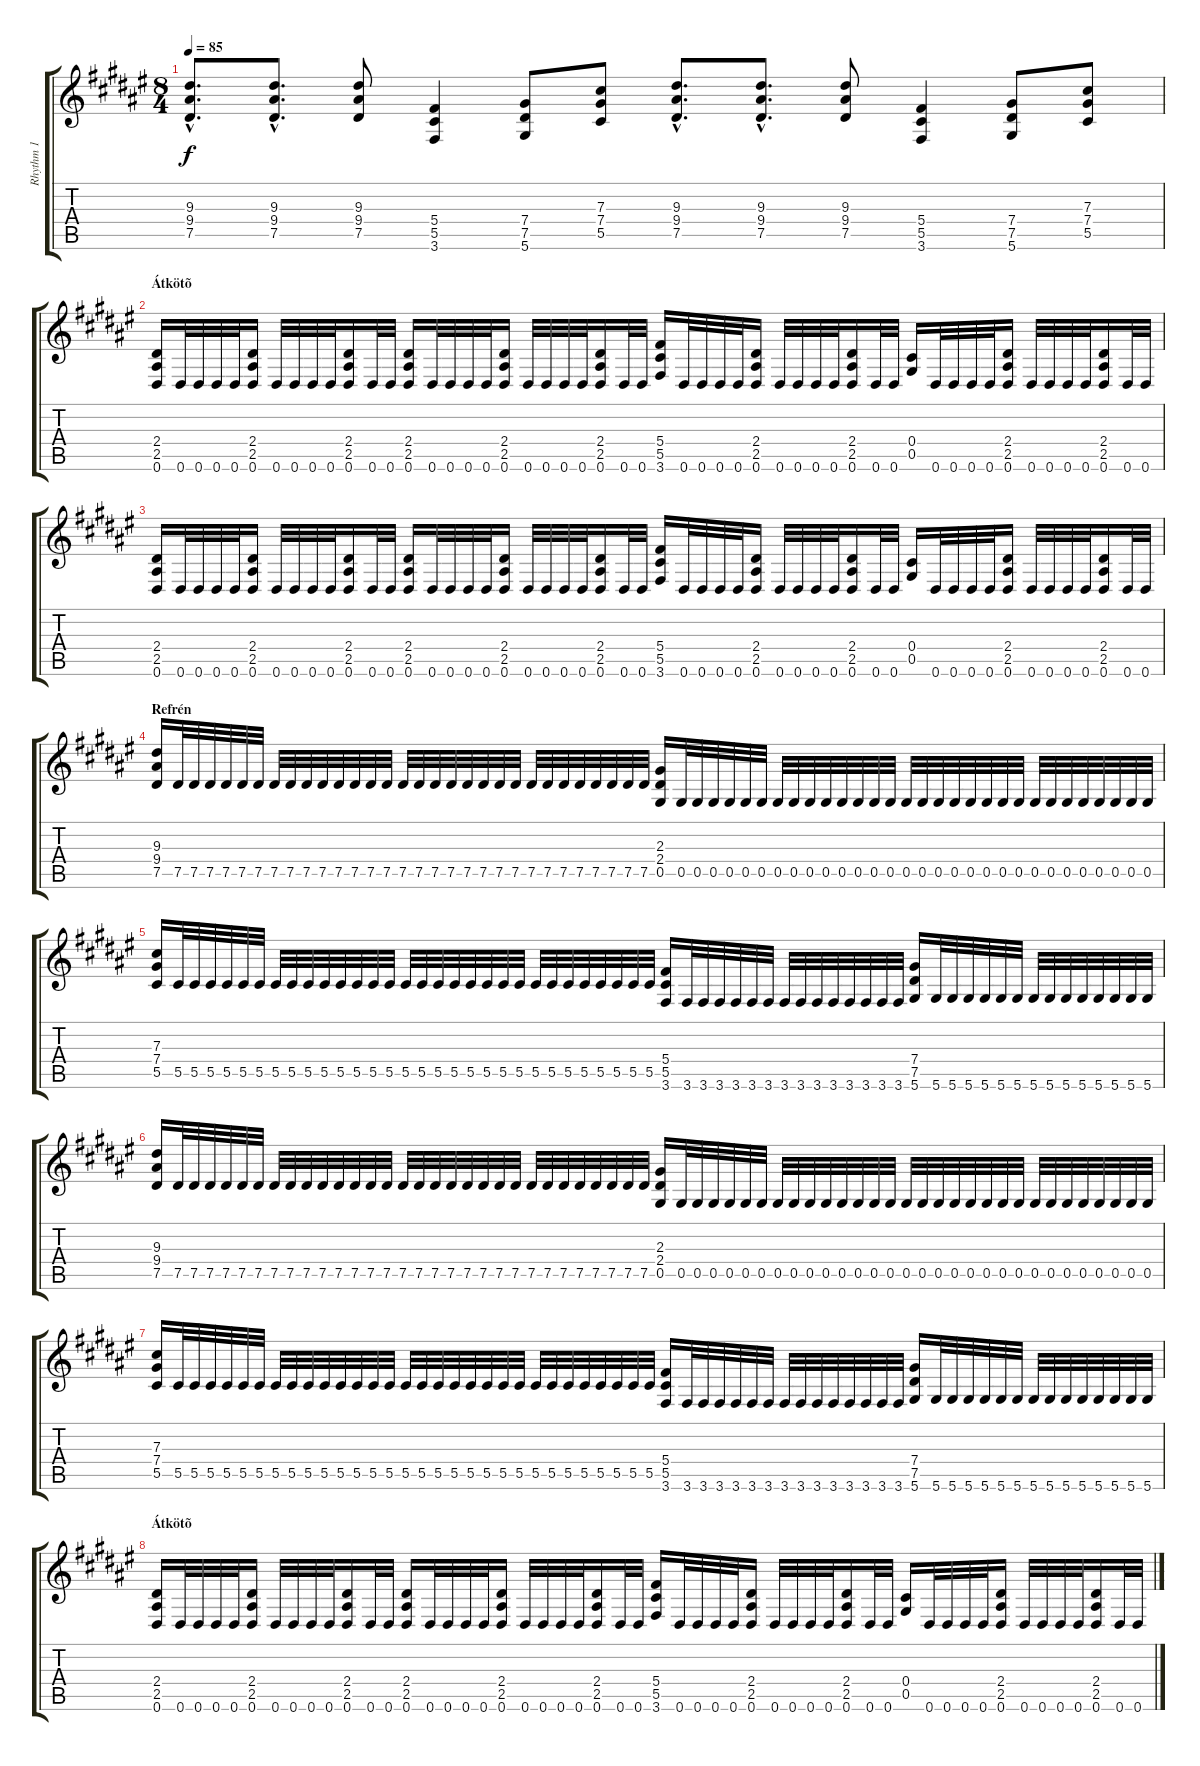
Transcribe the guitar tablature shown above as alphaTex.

\track ("Rhythm 1" "Rhythm 1") {instrument overdrivenguitar}
\staff {score tabs}
\tuning (Eb4 Bb3 Gb3 Db3 Ab2 Eb2) {hide}
\ts (8 4)
\tempo 85
\clef g2
\ks d#minor
(9.3{hac} 9.4{hac} 7.5{hac}).8{d dy f} (9.3{hac} 9.4{hac} 7.5{hac}).8{d} (9.3 9.4 7.5).8 (5.4 5.5 3.6).4 (7.4 7.5 5.6).8 (7.3 7.4 5.5).8 (9.3{hac} 9.4{hac} 7.5{hac}).8{d} (9.3{hac} 9.4{hac} 7.5{hac}).8{d} (9.3 9.4 7.5).8 (5.4 5.5 3.6).4 (7.4 7.5 5.6).8 (7.3 7.4 5.5).8 |
\section ("" "Átkötõ")
(2.4 2.5 0.6).16 0.6.32 0.6.32 0.6.32 0.6.32 (2.4 2.5 0.6).16 0.6.32 0.6.32 0.6.32 0.6.32 (2.4 2.5 0.6).16 0.6.32 0.6.32 (2.4 2.5 0.6).16 0.6.32 0.6.32 0.6.32 0.6.32 (2.4 2.5 0.6).16 0.6.32 0.6.32 0.6.32 0.6.32 (2.4 2.5 0.6).16 0.6.32 0.6.32 (5.4 5.5 3.6).16 0.6.32 0.6.32 0.6.32 0.6.32 (2.4 2.5 0.6).16 0.6.32 0.6.32 0.6.32 0.6.32 (2.4 2.5 0.6).16 0.6.32 0.6.32 (0.4 0.5).16 0.6.32 0.6.32 0.6.32 0.6.32 (2.4 2.5 0.6).16 0.6.32 0.6.32 0.6.32 0.6.32 (2.4 2.5 0.6).16 0.6.32 0.6.32 |
(2.4 2.5 0.6).16 0.6.32 0.6.32 0.6.32 0.6.32 (2.4 2.5 0.6).16 0.6.32 0.6.32 0.6.32 0.6.32 (2.4 2.5 0.6).16 0.6.32 0.6.32 (2.4 2.5 0.6).16 0.6.32 0.6.32 0.6.32 0.6.32 (2.4 2.5 0.6).16 0.6.32 0.6.32 0.6.32 0.6.32 (2.4 2.5 0.6).16 0.6.32 0.6.32 (5.4 5.5 3.6).16 0.6.32 0.6.32 0.6.32 0.6.32 (2.4 2.5 0.6).16 0.6.32 0.6.32 0.6.32 0.6.32 (2.4 2.5 0.6).16 0.6.32 0.6.32 (0.4 0.5).16 0.6.32 0.6.32 0.6.32 0.6.32 (2.4 2.5 0.6).16 0.6.32 0.6.32 0.6.32 0.6.32 (2.4 2.5 0.6).16 0.6.32 0.6.32 |
\section ("" "Refrén")
(9.3 9.4 7.5).16 7.5.32 7.5.32 7.5.32 7.5.32 7.5.32 7.5.32 7.5.32 7.5.32 7.5.32 7.5.32 7.5.32 7.5.32 7.5.32 7.5.32 7.5.32 7.5.32 7.5.32 7.5.32 7.5.32 7.5.32 7.5.32 7.5.32 7.5.32 7.5.32 7.5.32 7.5.32 7.5.32 7.5.32 7.5.32 7.5.32 (2.3 2.4 0.5).16 0.5.32 0.5.32 0.5.32 0.5.32 0.5.32 0.5.32 0.5.32 0.5.32 0.5.32 0.5.32 0.5.32 0.5.32 0.5.32 0.5.32 0.5.32 0.5.32 0.5.32 0.5.32 0.5.32 0.5.32 0.5.32 0.5.32 0.5.32 0.5.32 0.5.32 0.5.32 0.5.32 0.5.32 0.5.32 0.5.32 |
(7.3 7.4 5.5).16 5.5.32 5.5.32 5.5.32 5.5.32 5.5.32 5.5.32 5.5.32 5.5.32 5.5.32 5.5.32 5.5.32 5.5.32 5.5.32 5.5.32 5.5.32 5.5.32 5.5.32 5.5.32 5.5.32 5.5.32 5.5.32 5.5.32 5.5.32 5.5.32 5.5.32 5.5.32 5.5.32 5.5.32 5.5.32 5.5.32 (5.4 5.5 3.6).16 3.6.32 3.6.32 3.6.32 3.6.32 3.6.32 3.6.32 3.6.32 3.6.32 3.6.32 3.6.32 3.6.32 3.6.32 3.6.32 3.6.32 (7.4 7.5 5.6).16 5.6.32 5.6.32 5.6.32 5.6.32 5.6.32 5.6.32 5.6.32 5.6.32 5.6.32 5.6.32 5.6.32 5.6.32 5.6.32 5.6.32 |
(9.3 9.4 7.5).16 7.5.32 7.5.32 7.5.32 7.5.32 7.5.32 7.5.32 7.5.32 7.5.32 7.5.32 7.5.32 7.5.32 7.5.32 7.5.32 7.5.32 7.5.32 7.5.32 7.5.32 7.5.32 7.5.32 7.5.32 7.5.32 7.5.32 7.5.32 7.5.32 7.5.32 7.5.32 7.5.32 7.5.32 7.5.32 7.5.32 (2.3 2.4 0.5).16 0.5.32 0.5.32 0.5.32 0.5.32 0.5.32 0.5.32 0.5.32 0.5.32 0.5.32 0.5.32 0.5.32 0.5.32 0.5.32 0.5.32 0.5.32 0.5.32 0.5.32 0.5.32 0.5.32 0.5.32 0.5.32 0.5.32 0.5.32 0.5.32 0.5.32 0.5.32 0.5.32 0.5.32 0.5.32 0.5.32 |
(7.3 7.4 5.5).16 5.5.32 5.5.32 5.5.32 5.5.32 5.5.32 5.5.32 5.5.32 5.5.32 5.5.32 5.5.32 5.5.32 5.5.32 5.5.32 5.5.32 5.5.32 5.5.32 5.5.32 5.5.32 5.5.32 5.5.32 5.5.32 5.5.32 5.5.32 5.5.32 5.5.32 5.5.32 5.5.32 5.5.32 5.5.32 5.5.32 (5.4 5.5 3.6).16 3.6.32 3.6.32 3.6.32 3.6.32 3.6.32 3.6.32 3.6.32 3.6.32 3.6.32 3.6.32 3.6.32 3.6.32 3.6.32 3.6.32 (7.4 7.5 5.6).16 5.6.32 5.6.32 5.6.32 5.6.32 5.6.32 5.6.32 5.6.32 5.6.32 5.6.32 5.6.32 5.6.32 5.6.32 5.6.32 5.6.32 |
\section ("" "Átkötõ")
(2.4 2.5 0.6).16 0.6.32 0.6.32 0.6.32 0.6.32 (2.4 2.5 0.6).16 0.6.32 0.6.32 0.6.32 0.6.32 (2.4 2.5 0.6).16 0.6.32 0.6.32 (2.4 2.5 0.6).16 0.6.32 0.6.32 0.6.32 0.6.32 (2.4 2.5 0.6).16 0.6.32 0.6.32 0.6.32 0.6.32 (2.4 2.5 0.6).16 0.6.32 0.6.32 (5.4 5.5 3.6).16 0.6.32 0.6.32 0.6.32 0.6.32 (2.4 2.5 0.6).16 0.6.32 0.6.32 0.6.32 0.6.32 (2.4 2.5 0.6).16 0.6.32 0.6.32 (0.4 0.5).16 0.6.32 0.6.32 0.6.32 0.6.32 (2.4 2.5 0.6).16 0.6.32 0.6.32 0.6.32 0.6.32 (2.4 2.5 0.6).16 0.6.32 0.6.32
